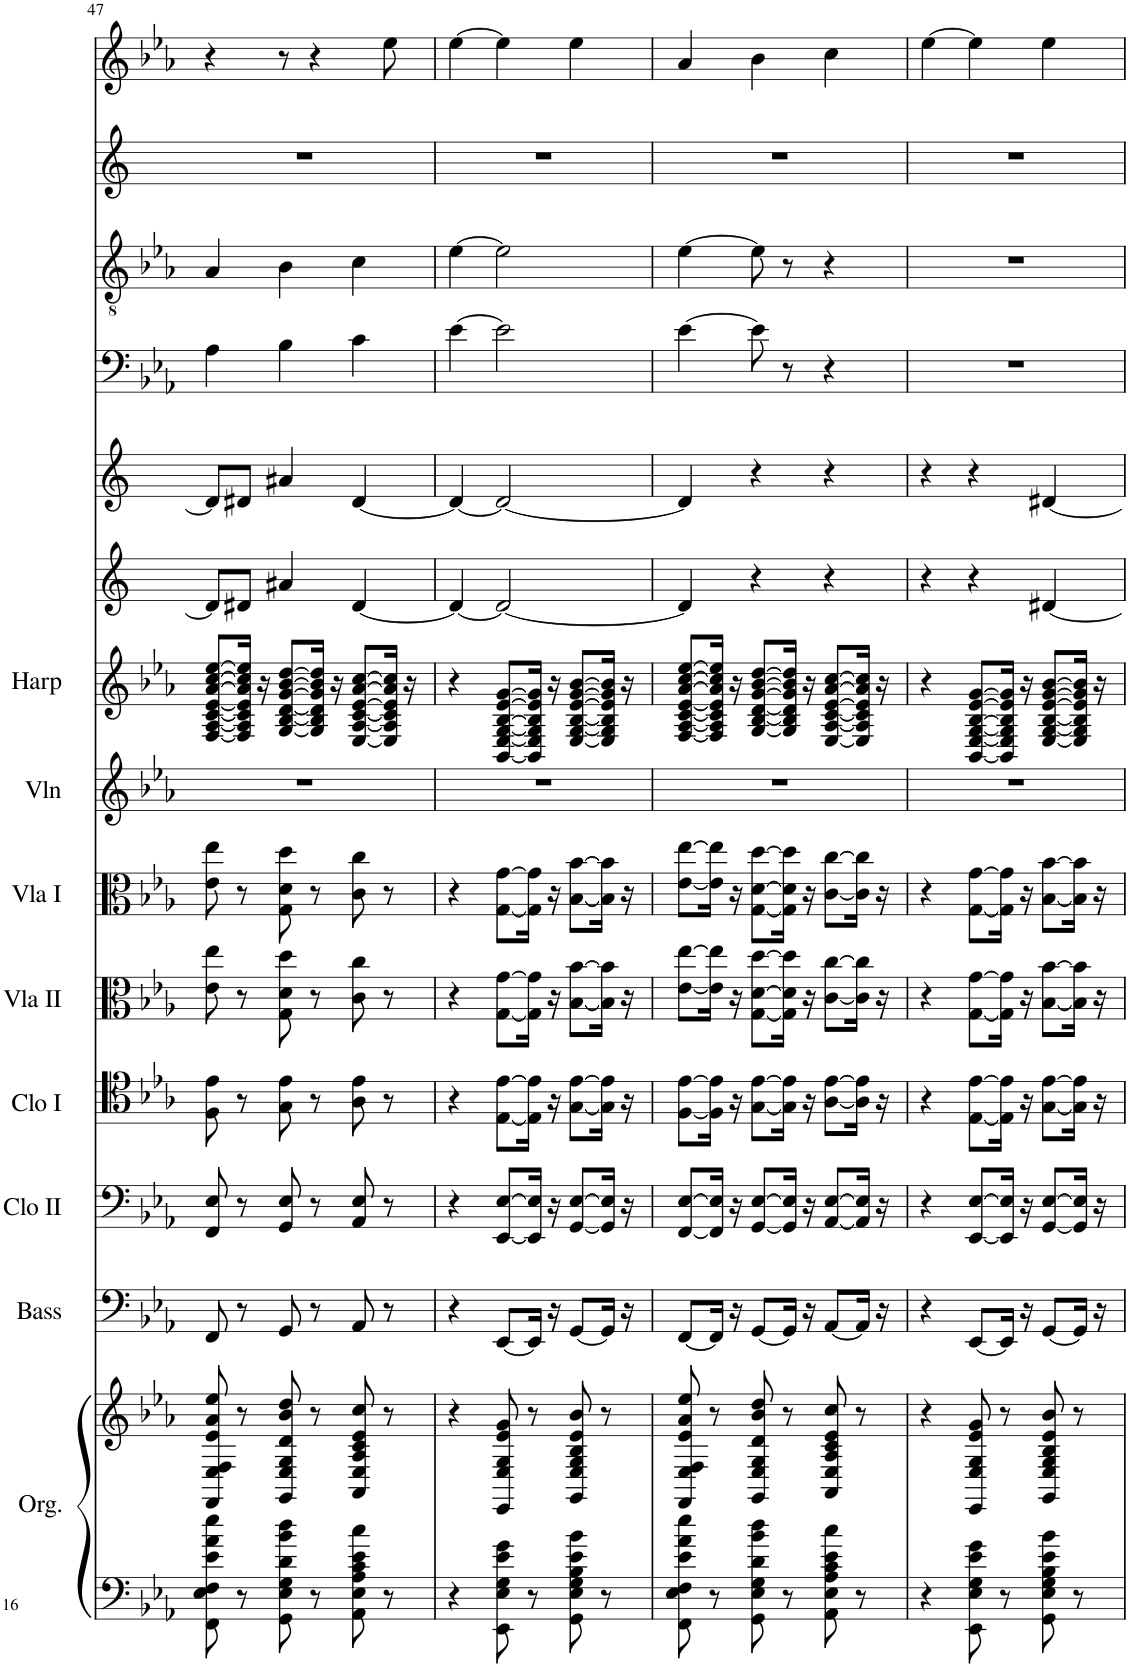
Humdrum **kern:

**kern	**kern	**kern	**kern	**kern	**kern	**kern	**kern	**kern	**kern	**kern	**kern	**kern	**kern	**kern
*part14	*part14	*part13	*part12	*part11	*part10	*part9	*part8	*part7	*part6	*part5	*part4	*part3	*part2	*part1
*staff15	*staff14	*staff13	*staff12	*staff11	*staff10	*staff9	*staff8	*staff7	*staff6	*staff5	*staff4	*staff3	*staff2	*staff1
*I"Organ	*	*I"Double Bass	*I"Cello II	*I"Cello I	*I"Viola II	*I"Viola I	*I"Violin	*I"Harp	*I"Trumpet in F	*I"Horn in F I,II	*I"Bass	*I"Tenor	*I"Alto	*I"Soprano
*I'Org.	*	*I'Bass	*I'Clo II	*I'Clo I	*I'Vla II	*I'Vla I	*I'Vln	*I'Harp	*I'Tpt	*I'Hn	*	*	*	*
!!LO:PB:g=z
*clefF4	*clefG2	*clefF4	*clefF4	*clefC4	*clefC3	*clefC3	*clefG2	*clefG2	*clefG2	*clefG2	*clefF4	*clefGv2	*clefG2	*clefG2
*	*	*	*	*	*	*	*	*	*Trd-3c-5	*Trd4c7	*	*	*	*
*k[b-e-a-]	*k[b-e-a-]	*k[b-e-a-]	*k[b-e-a-]	*k[b-e-a-]	*k[b-e-a-]	*k[b-e-a-]	*k[b-e-a-]	*k[b-e-a-]	*k[]	*k[]	*k[b-e-a-]	*k[b-e-a-]	*k[]	*k[b-e-a-]
*M3/4	*M3/4	*M3/4	*M3/4	*M3/4	*M3/4	*M3/4	*M3/4	*M3/4	*M3/4	*M3/4	*M3/4	*M3/4	*M3/4	*M3/4
=47	=47	=47	=47	=47	=47	=47	=47	=47	=47	=47	=47	=47	=47	=47
8FF\ 8E-\ 8F\ 8e-\ 8a-\ 8ee-\	8FF/ 8E-/ 8F/ 8e-/ 8a-/ 8ee-/	8FF/	8FF/ 8E-/	8F\ 8e-\	8e-\ 8ee-\	8e-\ 8ee-\	2.r	[8F/ [8A-/ [8c/ [8e-/ [8a-/ [8cc/ [8ee-/L	8d#/L]	8d#/L]	4A-\	4A-/	2.r	4r
8r	8r	8r	8r	8r	8r	8r	.	16F/] 16A-/] 16c/] 16e-/] 16a-/] 16cc/] 16ee-/]Jk	8d#X/J	8d#X/J	.	.	.	.
.	.	.	.	.	.	.	.	16r	.	.	.	.	.	.
8GG\ 8E-\ 8G\ 8d\ 8b-\ 8dd\	8GG/ 8E-/ 8G/ 8d/ 8b-/ 8dd/	8GG/	8GG/ 8E-/	8G\ 8e-\	8G\ 8d\ 8dd\	8G\ 8d\ 8dd\	.	[8G/ [8B-/ [8d/ [8g/ [8b-/ [8dd/L	4a#X/	4a#X/	4B-\	4B-\	.	8r
8r	8r	8r	8r	8r	8r	8r	.	16G/] 16B-/] 16d/] 16g/] 16b-/] 16dd/]Jk	.	.	.	.	.	4r
.	.	.	.	.	.	.	.	16r	.	.	.	.	.	.
8AA-\ 8E-\ 8A-\ 8c\ 8e-\ 8cc\	8AA-/ 8E-/ 8A-/ 8c/ 8e-/ 8cc/	8AA-/	8AA-/ 8E-/	8A-\ 8e-\	8c\ 8cc\	8c\ 8cc\	.	[8E-/ [8A-/ [8c/ [8e-/ [8a-/ [8cc/L	[4d#/	[4d#/	4c\	4c\	.	.
8r	8r	8r	8r	8r	8r	8r	.	16E-/] 16A-/] 16c/] 16e-/] 16a-/] 16cc/]Jk	.	.	.	.	.	8ee-\
.	.	.	.	.	.	.	.	16r	.	.	.	.	.	.
=48	=48	=48	=48	=48	=48	=48	=48	=48	=48	=48	=48	=48	=48	=48
4r	4r	4r	4r	4r	4r	4r	2.r	4r	4d#/_	4d#/_	[4e-\	[4e-\	2.r	[4ee-\
8EE-\ 8E-\ 8G\ 8e-\ 8g\	8EE-/ 8E-/ 8G/ 8e-/ 8g/	[8EE-/L	[8EE-/ [8E-/L	[8E-\ [8e-\L	[8G\ [8g\L	[8G\ [8g\L	.	[8BB-/ [8E-/ [8G/ [8B-/ [8e-/ [8g/L	2d#/_	2d#/_	2e-\]	2e-\]	.	4ee-\]
8r	8r	16EE-/Jk]	16EE-/] 16E-/]Jk	16E-\] 16e-\]Jk	16G\] 16g\]Jk	16G\] 16g\]Jk	.	16BB-/] 16E-/] 16G/] 16B-/] 16e-/] 16g/]Jk	.	.	.	.	.	.
.	.	16r	16r	16r	16r	16r	.	16r	.	.	.	.	.	.
8GG\ 8E-\ 8G\ 8B-\ 8e-\ 8b-\	8GG/ 8E-/ 8G/ 8B-/ 8e-/ 8b-/	[8GG/L	[8GG/ [8E-/L	[8G\ [8e-\L	[8B-\ [8b-\L	[8B-\ [8b-\L	.	[8E-/ [8G/ [8B-/ [8e-/ [8g/ [8b-/L	.	.	.	.	.	4ee-\
8r	8r	16GG/Jk]	16GG/] 16E-/]Jk	16G\] 16e-\]Jk	16B-\] 16b-\]Jk	16B-\] 16b-\]Jk	.	16E-/] 16G/] 16B-/] 16e-/] 16g/] 16b-/]Jk	.	.	.	.	.	.
.	.	16r	16r	16r	16r	16r	.	16r	.	.	.	.	.	.
=49	=49	=49	=49	=49	=49	=49	=49	=49	=49	=49	=49	=49	=49	=49
8FF\ 8E-\ 8F\ 8e-\ 8a-\ 8ee-\	8FF/ 8E-/ 8F/ 8e-/ 8a-/ 8ee-/	[8FF/L	[8FF/ [8E-/L	[8F\ [8e-\L	[8e-\ [8ee-\L	[8e-\ [8ee-\L	2.r	[8F/ [8A-/ [8c/ [8e-/ [8a-/ [8cc/ [8ee-/L	4d#/]	4d#/]	[4e-\	[4e-\	2.r	4a-/
8r	8r	16FF/Jk]	16FF/] 16E-/]Jk	16F\] 16e-\]Jk	16e-\] 16ee-\]Jk	16e-\] 16ee-\]Jk	.	16F/] 16A-/] 16c/] 16e-/] 16a-/] 16cc/] 16ee-/]Jk	.	.	.	.	.	.
.	.	16r	16r	16r	16r	16r	.	16r	.	.	.	.	.	.
8GG\ 8E-\ 8G\ 8d\ 8b-\ 8dd\	8GG/ 8E-/ 8G/ 8d/ 8b-/ 8dd/	[8GG/L	[8GG/ [8E-/L	[8G\ [8e-\L	[8G\ [8d\ [8dd\L	[8G\ [8d\ [8dd\L	.	[8G/ [8B-/ [8d/ [8g/ [8b-/ [8dd/L	4r	4r	8e-\]	8e-\]	.	4b-\
8r	8r	16GG/Jk]	16GG/] 16E-/]Jk	16G\] 16e-\]Jk	16G\] 16d\] 16dd\]Jk	16G\] 16d\] 16dd\]Jk	.	16G/] 16B-/] 16d/] 16g/] 16b-/] 16dd/]Jk	.	.	8r	8r	.	.
.	.	16r	16r	16r	16r	16r	.	16r	.	.	.	.	.	.
8AA-\ 8E-\ 8A-\ 8c\ 8e-\ 8cc\	8AA-/ 8E-/ 8A-/ 8c/ 8e-/ 8cc/	[8AA-/L	[8AA-/ [8E-/L	[8A-\ [8e-\L	[8c\ [8cc\L	[8c\ [8cc\L	.	[8E-/ [8A-/ [8c/ [8e-/ [8a-/ [8cc/L	4r	4r	4r	4r	.	4cc\
8r	8r	16AA-/Jk]	16AA-/] 16E-/]Jk	16A-\] 16e-\]Jk	16c\] 16cc\]Jk	16c\] 16cc\]Jk	.	16E-/] 16A-/] 16c/] 16e-/] 16a-/] 16cc/]Jk	.	.	.	.	.	.
.	.	16r	16r	16r	16r	16r	.	16r	.	.	.	.	.	.
=50	=50	=50	=50	=50	=50	=50	=50	=50	=50	=50	=50	=50	=50	=50
4r	4r	4r	4r	4r	4r	4r	2.r	4r	4r	4r	2.r	2.r	2.r	[4ee-\
8EE-\ 8E-\ 8G\ 8e-\ 8g\	8EE-/ 8E-/ 8G/ 8e-/ 8g/	[8EE-/L	[8EE-/ [8E-/L	[8E-\ [8e-\L	[8G\ [8g\L	[8G\ [8g\L	.	[8BB-/ [8E-/ [8G/ [8B-/ [8e-/ [8g/L	4r	4r	.	.	.	4ee-\]
8r	8r	16EE-/Jk]	16EE-/] 16E-/]Jk	16E-\] 16e-\]Jk	16G\] 16g\]Jk	16G\] 16g\]Jk	.	16BB-/] 16E-/] 16G/] 16B-/] 16e-/] 16g/]Jk	.	.	.	.	.	.
.	.	16r	16r	16r	16r	16r	.	16r	.	.	.	.	.	.
8GG\ 8E-\ 8G\ 8B-\ 8e-\ 8b-\	8GG/ 8E-/ 8G/ 8B-/ 8e-/ 8b-/	[8GG/L	[8GG/ [8E-/L	[8G\ [8e-\L	[8B-\ [8b-\L	[8B-\ [8b-\L	.	[8E-/ [8G/ [8B-/ [8e-/ [8g/ [8b-/L	[4d#X/	[4d#X/	.	.	.	4ee-\
8r	8r	16GG/Jk]	16GG/] 16E-/]Jk	16G\] 16e-\]Jk	16B-\] 16b-\]Jk	16B-\] 16b-\]Jk	.	16E-/] 16G/] 16B-/] 16e-/] 16g/] 16b-/]Jk	.	.	.	.	.	.
.	.	16r	16r	16r	16r	16r	.	16r	.	.	.	.	.	.
=	=	=	=	=	=	=	=	=	=	=	=	=	=	=
*-	*-	*-	*-	*-	*-	*-	*-	*-	*-	*-	*-	*-	*-	*-
